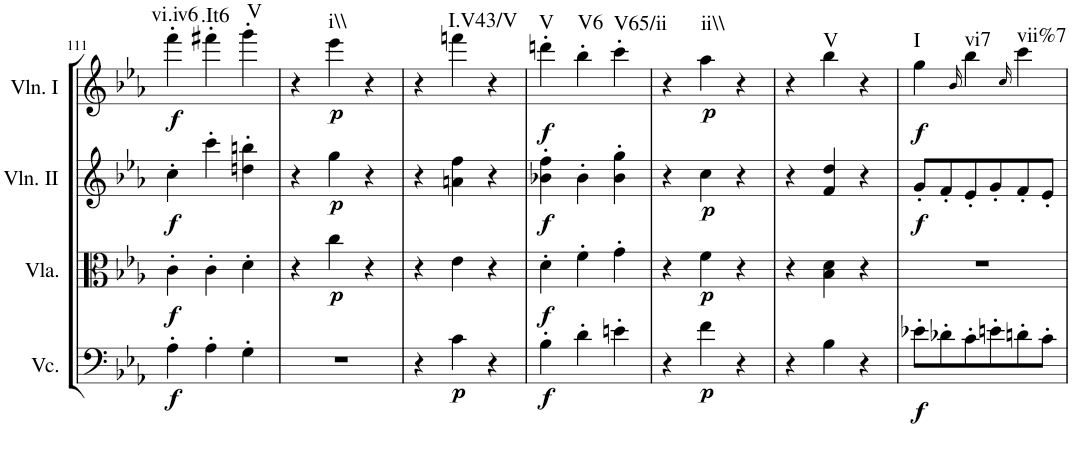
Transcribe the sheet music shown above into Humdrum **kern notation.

**kern	**dynam	**kern	**dynam	**kern	**dynam	**kern	**dynam	**harte
*part4	*part4	*part3	*part3	*part2	*part2	*part1	*part1	*part1
*staff4	*staff4	*staff3	*staff3	*staff2	*staff2	*staff1	*staff1	*
*I"Violoncello	*	*I"Viola	*	*I"Violin II	*	*I"Violin I	*	*
*I'Vc.	*	*I'Vla.	*	*I'Vln. II	*	*I'Vln. I	*	*
!!LO:PB:g=z
*clefF4	*	*clefC3	*	*clefG2	*	*clefG2	*	*
*k[b-e-a-]	*	*k[b-e-a-]	*	*k[b-e-a-]	*	*k[b-e-a-]	*	*
*E-:	*	*E-:	*	*E-:	*	*E-:	*	*
*M3/4	*	*M3/4	*	*M3/4	*	*M3/4	*	*
=111	=111	=111	=111	=111	=111	=111	=111	=111
!	!LO:DY:b	!	!LO:DY:b	!	!LO:DY:b	!	!LO:DY:b	!LO:H:kt=vi.iv6
4A-'\	f	4c'\	f	4cc'\	f	4fff'\	f	N
!	!	!	!	!	!	!	!	!LO:H:kt=.It6
4A-'\	.	4c'\	.	4ccc'\	.	4fff#X'\	.	N
!	!	!	!	!	!	!	!	!LO:H:kt=V
4G'\	.	4d'\	.	4ddn\' 4bbn\'	.	4ggg'\	.	N
=112	=112	=112	=112	=112	=112	=112	=112	=112
2.r	.	4r	.	4r	.	4r	.	.
!	!	!	!LO:DY:b	!	!LO:DY:b	!	!LO:DY:b	!LO:H:kt=i\\
.	.	4cc\	p	4gg\	p	4eee-\	p	N
.	.	4r	.	4r	.	4r	.	.
=113	=113	=113	=113	=113	=113	=113	=113	=113
4r	.	4r	.	4r	.	4r	.	.
!	!LO:DY:b	!	!	!	!	!	!	!LO:H:kt=I.V43/V
4c\	p	4e-\	.	4an\ 4ff\	.	4fffn\	.	N
4r	.	4r	.	4r	.	4r	.	.
=114	=114	=114	=114	=114	=114	=114	=114	=114
!	!LO:DY:b	!	!LO:DY:b	!	!LO:DY:b	!	!LO:DY:b	!LO:H:kt=V
4B-'\	f	4d'\	f	4b-X\' 4ff\'	f	4dddn'\	f	N
!	!	!	!	!	!	!	!	!LO:H:kt=V6
4d'\	.	4f'\	.	4b-'\	.	4bb-'\	.	N
!	!	!	!	!	!	!	!	!LO:H:kt=V65/ii
4en'\	.	4g'\	.	4b-\' 4gg\'	.	4ccc'\	.	N
=115	=115	=115	=115	=115	=115	=115	=115	=115
4r	.	4r	.	4r	.	4r	.	.
!	!LO:DY:b	!	!LO:DY:b	!	!LO:DY:b	!	!LO:DY:b	!LO:H:kt=ii\\
4f\	p	4f\	p	4cc\	p	4aa-\	p	N
4r	.	4r	.	4r	.	4r	.	.
=116	=116	=116	=116	=116	=116	=116	=116	=116
4r	.	4r	.	4r	.	4r	.	.
!	!	!	!	!	!	!	!	!LO:H:kt=V
4B-\	.	4B-\ 4d\	.	4f/ 4dd/	.	4bb-\	.	N
4r	.	4r	.	4r	.	4r	.	.
=117	=117	=117	=117	=117	=117	=117	=117	=117
!	!LO:DY:b	!	!	!	!LO:DY:b	!	!LO:DY:b	!LO:H:kt=I
8e-X'\L	f	2.r	.	8g'/L	f	4gg\	f	N
8d-X'\	.	.	.	8f'/	.	.	.	.
.	.	.	.	.	.	16qb-/	.	.
!	!	!	!	!	!	!	!	!LO:H:kt=vi7
8c'\	.	.	.	8e-'/	.	4bb-\	.	N
8en'\	.	.	.	8g'/	.	.	.	.
.	.	.	.	.	.	16qcc/	.	.
!	!	!	!	!	!	!	!	!LO:H:kt=vii%7
8dn'\	.	.	.	8f'/	.	4ccc\	.	N
8c'\J	.	.	.	8e-'/J	.	.	.	.
=	=	=	=	=	=	=	=	=
*-	*-	*-	*-	*-	*-	*-	*-	*-
